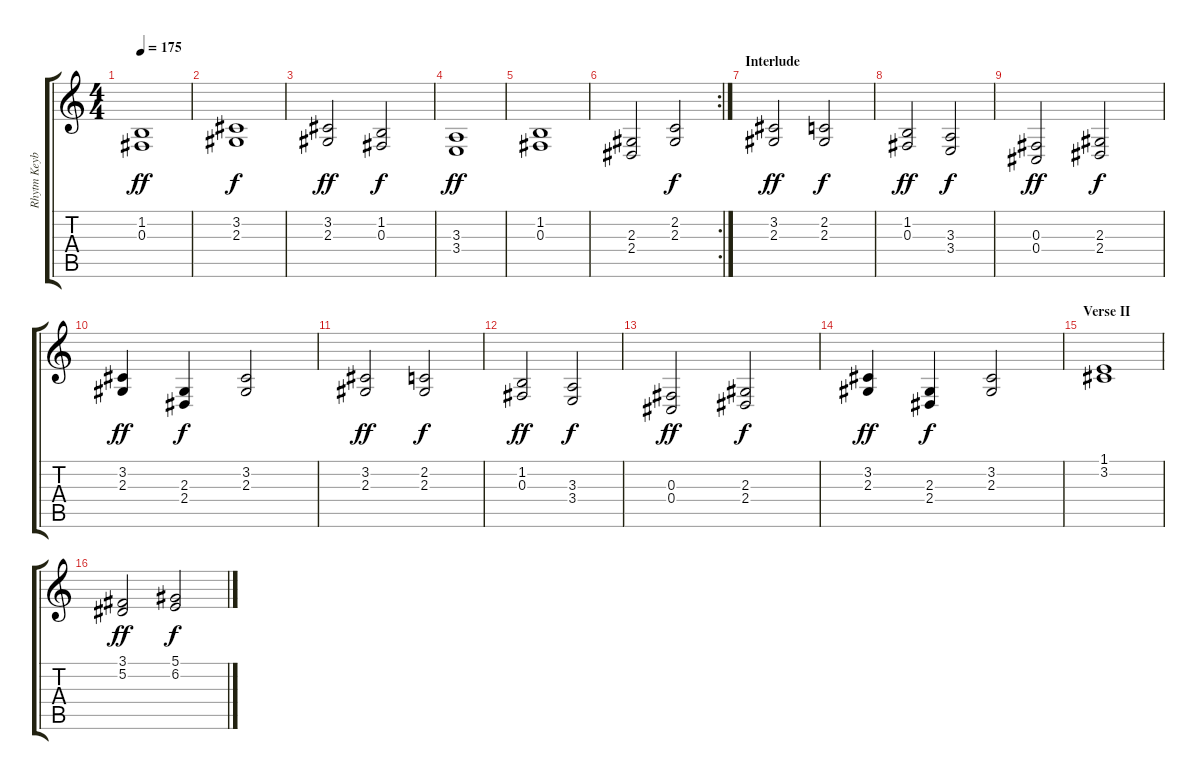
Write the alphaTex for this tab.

\track ("Rhytm Keyboard" "Rhytm Keyb") {instrument choiraahs}
\staff {score tabs}
\tuning (Eb4 Bb3 Gb3 Db3 Ab2 Eb2) {hide}
\ts (4 4)
\tempo 175
\clef g2
\ks c
(1.2 0.3).1{dy ff} |
(3.2 2.3).1{dy f} |
(3.2 2.3).2{dy ff} (1.2 0.3).2{dy f} |
(3.3 3.4).1{dy ff} |
(1.2 0.3).1 |
\rc 2
(2.3 2.4).2 (2.2 2.3).2{dy f} |
\section ("" "Interlude")
(3.2 2.3).2{dy ff} (2.2 2.3).2{dy f} |
(1.2 0.3).2{dy ff} (3.3 3.4).2{dy f} |
(0.3 0.4).2{dy ff} (2.3 2.4).2{dy f} |
(3.2 2.3).4{dy ff} (2.3 2.4).4{dy f} (3.2 2.3).2 |
(3.2 2.3).2{dy ff} (2.2 2.3).2{dy f} |
(1.2 0.3).2{dy ff} (3.3 3.4).2{dy f} |
(0.3 0.4).2{dy ff} (2.3 2.4).2{dy f} |
(3.2 2.3).4{dy ff} (2.3 2.4).4{dy f} (3.2 2.3).2 |
\section ("" "Verse II")
(1.1 3.2).1 |
(3.1 5.2).2{dy ff} (5.1 6.2).2{dy f}
